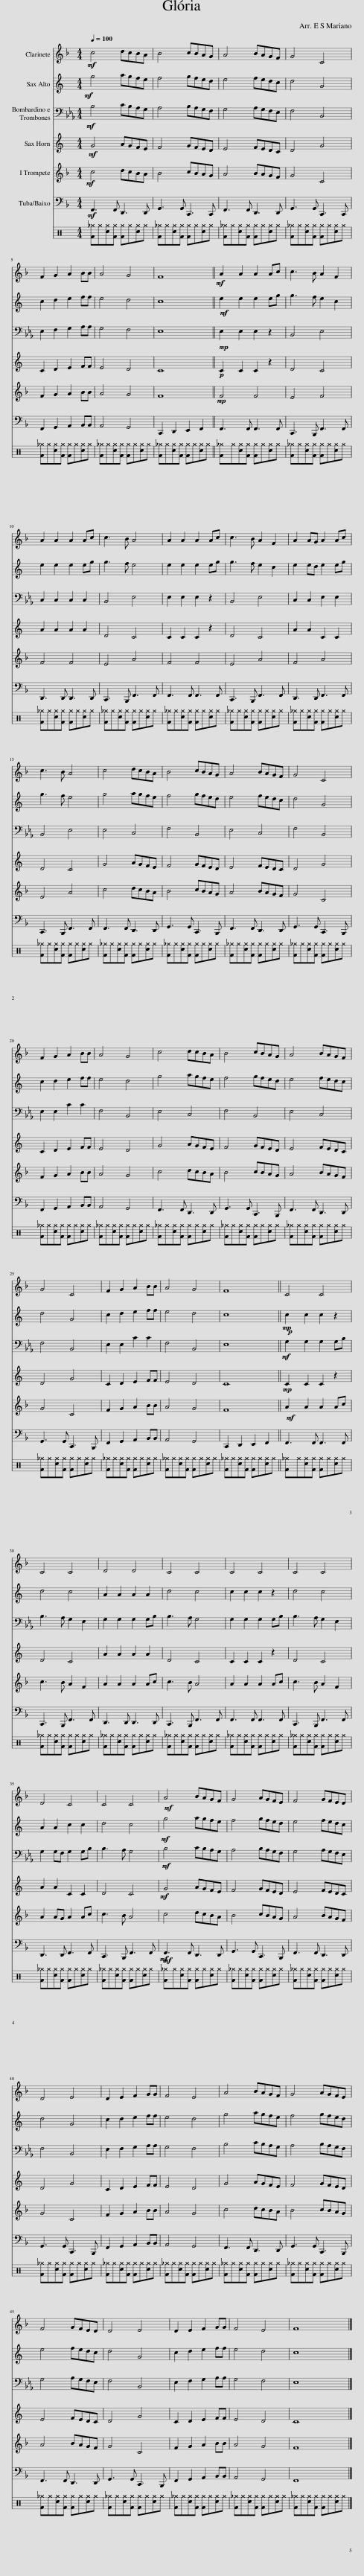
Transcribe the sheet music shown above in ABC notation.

X:1
%%score 1 2 3 4 5 6 7
L:1/8
Q:1/4=100
M:4/4
I:linebreak $
K:Eb
V:1 treble transpose=-2
V:2 treble transpose=-9
V:3 bass transpose=-12
V:4 treble transpose=-9
V:5 treble transpose=-2
V:6 bass transpose=-2
V:7 perc
K:none
V:1
[K:F]!mf! c4 dcBA | B4 cBAG | A4 BAGF | G4 C4 |$ F2 G2 A2 BB | %5
 A4 G4 | F8 ||!mf! A2 A2 A2 Ac | c3 B A2 F2 |$ A2 A2 A2 Ac | %10
 c3 B A4 | A2 A2 A2 Ac | c3 B A2 F2 | A2 AG A2 Ac |$ c3 B A4 | %15
 c4 dcBA | B4 cBAG | A4 BAGF | G4 C4 |$ F2 G2 A2 BB | %20
 A4 G4 | c4 dcBA | B4 cBAG | A4 BAGF |$ G4 C4 | %25
 F2 G2 A2 BB | A4 G4 | F8 || C4 C4 |$ C4 C4 | %30
 D4 D4 | C4 C4 | C4 C4 | C4 C4 |$ D4 C4 | %35
 C4 C4 |!mf! A4 BAGF | G4 AGFE | F4 GFED |$ D4 E4 | %40
 D2 E2 F2 GG | F4 E4 | A4 BAGF | G4 AGFE |$ F4 GFED | %45
 D4 E4 | D2 E2 F2 GG | F4 E4 | F8 |] %49
V:2
[K:C]!mf! g4 agfe | f4 gfed | e4 fedc | d4 G4 |$ c2 d2 e2 ff | %5
 e4 d4 | c8 ||!mf! e2 e2 e2 eg | g3 f e2 c2 |$ e2 e2 e2 eg | %10
 g3 f e4 | e2 e2 e2 eg | g3 f e2 c2 | e2 ed e2 eg |$ g3 f e4 | %15
 g4 agfe | f4 gfed | e4 fedc | d4 G4 |$ c2 d2 e2 ff | %20
 e4 d4 | g4 agfe | f4 gfed | e4 fedc |$ d4 G4 | %25
 c2 d2 e2 ff | e4 d4 | c8 ||!mp! c2 c2 c2 z2!p! |$ d4 c4 | %30
 A2 A2 A2 A2 | d4 c4 | c2 c2 c2 z2 | d4 c4 |$ A2 A2 c2 c2 | %35
 d4 c4 |!mf! g4 agfe | f4 gfed | e4 fedc |$ d4 G4 | %40
 c2 d2 e2 ff | e4 d4 | g4 agfe | f4 gfed |$ e4 fedc | %45
 d4 G4 | c2 d2 e2 ff | e4 d4 | c8 |] %49
V:3
!mf! B,4 CB,A,G, | A,4 B,A,G,F, | G,4 A,G,F,E, | F,4 B,,4 |$ E,2 F,2 G,2 A,A, | %5
 G,4 F,4 | E,8 || E,2 E,2 E,2 z2!mp! | B,,4 E,4 |$ C,2 C,2 C,2 C,2 | %10
 B,,4 E,4 | E,2 E,2 E,2 z2 | B,,4 E,4 | C,2 C,2 E,2 E,2 |$ B,,4 E,4 | %15
 E,4 C,4 | F,4 B,,4 | E,4 C,4 | F,4 B,,4 |$ E,2 E,2 C2 C2 | %20
 F,4 B,,4 | E,4 C,4 | F,4 B,,4 | E,4 C,4 |$ F,4 B,,4 | %25
 E,2 E,2 C2 C2 | F,4 B,,4 | E,8 ||!mf! G,2 G,2 G,2 G,B, |$ B,3 A, G,2 E,2 | %30
 G,2 G,2 G,2 G,B, | B,3 A, G,4 | G,2 G,2 G,2 G,B, | B,3 A, G,2 E,2 |$ G,2 G,F, G,2 G,B, | %35
 B,3 A, G,4 |!mf! B,4 CB,A,G, | A,4 B,A,G,F, | G,4 A,G,F,E, |$ F,4 B,,4 | %40
 E,2 F,2 G,2 A,A, | G,4 F,4 | B,4 CB,A,G, | A,4 B,A,G,F, |$ G,4 A,G,F,E, | %45
 F,4 B,,4 | E,2 F,2 G,2 A,A, | G,4 F,4 | E,8 |] %49
V:4
[K:C]!mf! G4 AGFE | F4 GFED | E4 FEDC | D4 G4 |$ C2 D2 E2 FF | %5
 E4 D4 | C8 ||!p! C2 C2 C2 z2 | D4 C4 |$ A2 A2 A2 A2 | %10
 D4 C4 | C2 C2 C2 z2 | D4 C4 | A2 A2 C2 C2 |$ D4 C4 | %15
 G4 AGFE | F4 GFED | E4 FEDC | D4 G4 |$ C2 D2 E2 FF | %20
 E4 D4 | G4 AGFE | F4 GFED | E4 FEDC |$ D4 G4 | %25
 C2 D2 E2 FF | E4 D4 | C8 ||!mp! C2 C2 C2 z2 |$ D4 C4 | %30
 A2 A2 A2 A2 | D4 C4 | C2 C2 C2 z2 | D4 C4 |$ A2 A2 C2 C2 | %35
 D4 C4 |!mf! G4 AGFE | F4 GFED | E4 FEDC |$ D4 G4 | %40
 C2 D2 E2 FF | E4 D4 | G4 AGFE | F4 GFED |$ E4 FEDC | %45
 D4 G4 | C2 D2 E2 FF | E4 D4 | C8 |] %49
V:5
[K:F]!mf! c4 dcBA | B4 cBAG | A4 BAGF | G4 C4 |$ F2 G2 A2 BB | %5
 A4 G4 | F8 ||!mp! F4 F4 | E4 F4 |$ F4 F4 | %10
 E4 A4 | F4 F4 | E4 A4 | F4 A4 |$ E4 A4 | %15
 c4 dcBA | B4 cBAG | A4 BAGF | G4 C4 |$ F2 G2 A2 BB | %20
 A4 G4 | c4 dcBA | B4 cBAG | A4 BAGF |$ G4 C4 | %25
 F2 G2 A2 BB | A4 G4 | F8 ||!mf! A2 A2 A2 Ac |$ c3 B A2 F2 | %30
 A2 A2 A2 Ac | c3 B A4 | A2 A2 A2 Ac | c3 B A2 F2 |$ A2 AG A2 Ac | %35
 c3 B A4 | c4 dcBA | B4 cBAG | A4 BAGF |$ G4 C4 | %40
 F2 G2 A2 BB | A4 G4 | c4 dcBA | B4 cBAG |$ A4 BAGF | %45
 G4 C4 | F2 G2 A2 BB | A4 G4 | F8 |] %49
V:6
[K:F]!mf! F,,3 F,, D,,3 D,, | G,,3 G,, C,,3 C,, | F,,3 F,, D,,3 D,, | G,,3 G,, C,,3 C,, |$ F,,2 G,,2 A,,2 B,,B,, | %5
 A,,4 G,,4 | C,,2 D,,2 E,,2 F,,2 || F,,3 F,, F,,3 F,, | C,,3 B,,, F,,3 F,, |$ D,,3 D,, D,,3 D,, | %10
 C,,3 B,,, F,,3 F,, | F,,3 F,, F,,3 F,, | C,,3 B,,, F,,3 F,, | D,,3 D,, F,,3 F,, |$ C,,3 B,,, F,,3 F,, | %15
 F,,3 F,, D,,3 D,, | G,,3 G,, C,,3 B,,, | F,,3 F,, D,,3 D,, | G,,3 G,, C,,3 B,,, |$ F,,2 G,,2 A,,2 B,,B,, | %20
 A,,4 G,,4 | F,,3 F,, D,,3 D,, | G,,3 G,, C,,3 B,,, | F,,3 F,, D,,3 D,, |$ G,,3 G,, C,,3 B,,, | %25
 F,,2 G,,2 A,,2 B,,B,, | A,,4 G,,4 | C,,2 D,,2 E,,2 F,,2 || F,,3 F,, F,,3 F,, |$ C,,3 B,,, F,,3 F,, | %30
 D,,3 D,, D,,3 D,, | C,,3 B,,, F,,3 F,, | F,,3 F,, F,,3 F,, | C,,3 B,,, F,,3 F,, |$ D,,3 D,, F,,3 F,, | %35
 C,,3 B,,, F,,3 F,, |!mf! F,,3 F,, D,,3 D,,!mf! | G,,3 G,, C,,3 B,,, | F,,3 F,, D,,3 D,, |$ G,,3 G,, C,,3 B,,, | %40
 F,,2 G,,2 A,,2 B,,B,, | A,,4 G,,4 | F,,3 F,, D,,3 D,, | G,,3 G,, C,,3 B,,, |$ F,,3 F,, D,,3 D,, | %45
 G,,3 G,, C,,3 B,,, | F,,2 G,,2 A,,2 B,,B,, | A,,4 G,,4 | F,,8 |] %49
V:7
[K:C] [F^g]^=g[c^g][F^g] [F^g]^g[c^g]^g | [F^g]^=g[c^g][F^g] [F^g]^g[c^g]^g | [F^g]^=g[c^g][F^g] [F^g]^g[c^g]^g | [F^g]^=g[c^g][F^g] [F^g]^g[c^g]^g |$ [F^g]^=g[c^g][F^g] [F^g]^g[c^g]^g | %5
 [F^g]^=g[c^g][F^g] [F^g]^g[c^g]^g | [F^g]^=g[c^g][F^g] [F^g]^g[c^g]^g || [F^g]^=g[c^g][F^g] [F^g]^g[c^g]^g | [F^g]^=g[c^g][F^g] [F^g]^g[c^g]^g |$ [F^g]^=g[c^g][F^g] [F^g]^g[c^g]^g | %10
 [F^g]^=g[c^g][F^g] [F^g]^g[c^g]^g | [F^g]^=g[c^g][F^g] [F^g]^g[c^g]^g | [F^g]^=g[c^g][F^g] [F^g]^g[c^g]^g | [F^g]^=g[c^g][F^g] [F^g]^g[c^g]^g |$ [F^g]^=g[c^g][F^g] [F^g]^g[c^g]^g | %15
 [F^g]^=g[c^g][F^g] [F^g]^g[c^g]^g | [F^g]^=g[c^g][F^g] [F^g]^g[c^g]^g | [F^g]^=g[c^g][F^g] [F^g]^g[c^g]^g | [F^g]^=g[c^g][F^g] [F^g]^g[c^g]^g |$ [F^g]^=g[c^g][F^g] [F^g]^g[c^g]^g | %20
 [F^g]^=g[c^g][F^g] [F^g]^g[c^g]^g | [F^g]^=g[c^g][F^g] [F^g]^g[c^g]^g | [F^g]^=g[c^g][F^g] [F^g]^g[c^g]^g | [F^g]^=g[c^g][F^g] [F^g]^g[c^g]^g |$ [F^g]^=g[c^g][F^g] [F^g]^g[c^g]^g | %25
 [F^g]^=g[c^g][F^g] [F^g]^g[c^g]^g | [F^g]^=g[c^g][F^g] [F^g]^g[c^g]^g | [F^g]^=g[c^g][F^g] [F^g]^g[c^g]^g || [F^g]^=g[c^g][F^g] [F^g]^g[c^g]^g |$ [F^g]^=g[c^g][F^g] [F^g]^g[c^g]^g | %30
 [F^g]^=g[c^g][F^g] [F^g]^g[c^g]^g | [F^g]^=g[c^g][F^g] [F^g]^g[c^g]^g | [F^g]^=g[c^g][F^g] [F^g]^g[c^g]^g | [F^g]^=g[c^g][F^g] [F^g]^g[c^g]^g |$ [F^g]^=g[c^g][F^g] [F^g]^g[c^g]^g | %35
 [F^g]^=g[c^g][F^g] [F^g]^g[c^g]^g | [F^g]^=g[c^g][F^g] [F^g]^g[c^g]^g | [F^g]^=g[c^g][F^g] [F^g]^g[c^g]^g | [F^g]^=g[c^g][F^g] [F^g]^g[c^g]^g |$ [F^g]^=g[c^g][F^g] [F^g]^g[c^g]^g | %40
 [F^g]^=g[c^g][F^g] [F^g]^g[c^g]^g | [F^g]^=g[c^g][F^g] [F^g]^g[c^g]^g | [F^g]^=g[c^g][F^g] [F^g]^g[c^g]^g | [F^g]^=g[c^g][F^g] [F^g]^g[c^g]^g |$ [F^g]^=g[c^g][F^g] [F^g]^g[c^g]^g | %45
 [F^g]^=g[c^g][F^g] [F^g]^g[c^g]^g | [F^g]^=g[c^g][F^g] [F^g]^g[c^g]^g | [F^g]^=g[c^g][F^g] [F^g]^g[c^g]^g | [F^g]^=g[c^g][F^g] [F^g]^g[c^g]^g |] %49
